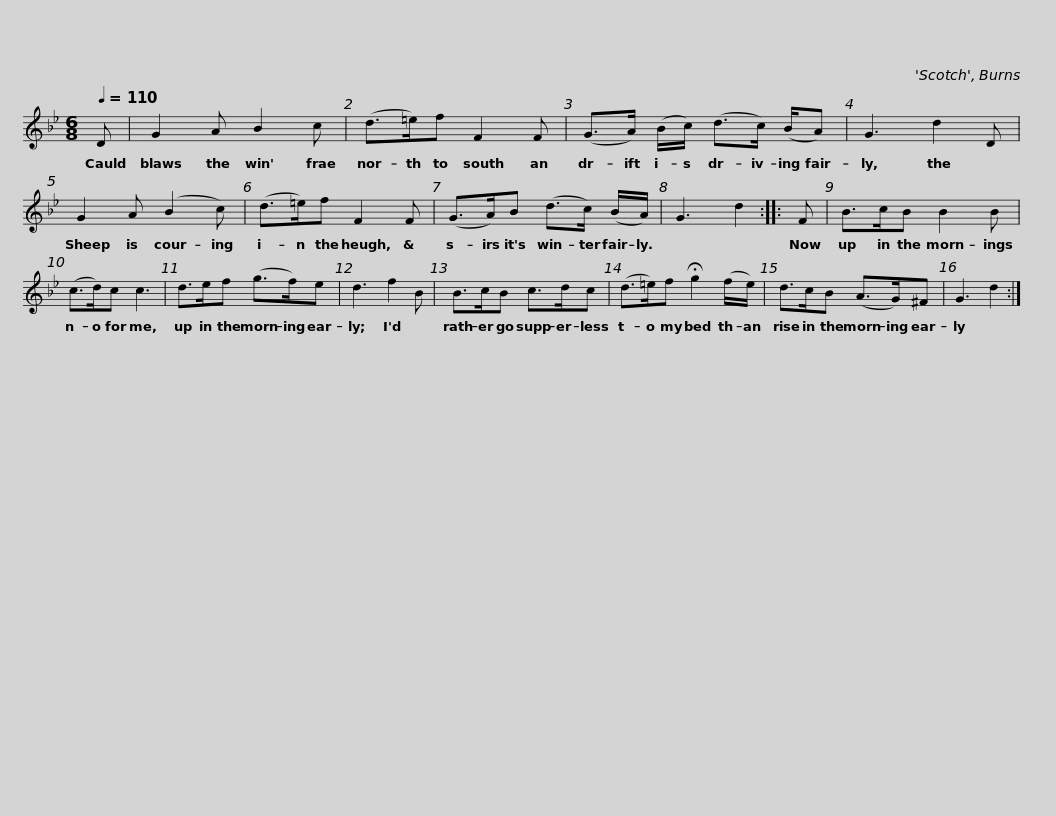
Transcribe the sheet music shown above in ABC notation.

X:1
L:1/8
Q:1/4=110
M:6/8
I:linebreak $
K:Bb
V:1 treble
V:1
 D | G2 A B2 c | (d>=e)f F2 F | (G>A) (B/c/) (d>c) (B/A) | G3 d2 D |$ %5
 G2 A (B2 c) | (d>=e)f F2 F | (G>A)B (d>c) (B/A/) | G3 d2 ::$ F | %10
 B>cB B2 B | (c>d)c c3 | d>ef (g>f)e | d3 f2 B |$ B>cB c>dc | %15
 (d>=e)f !fermata!g2 (f/e/) | d>cB (A>G)^F | G3 d2 :| %18
